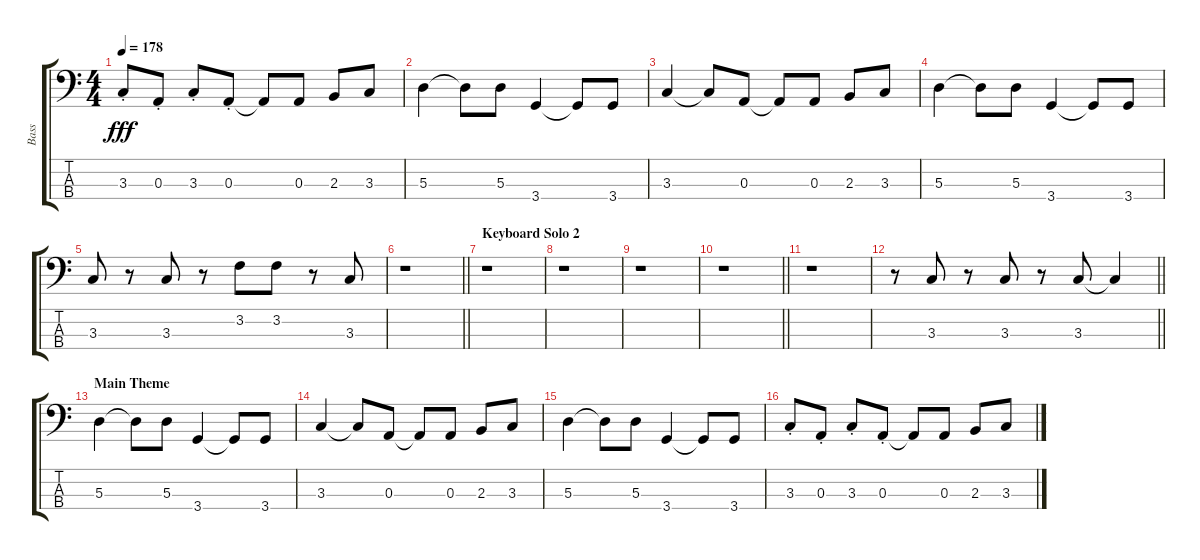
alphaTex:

\track ("Bass" "Bass") {instrument electricbassfinger}
\staff {score tabs}
\tuning (G2 D2 A1 E1) {hide}
\ts (4 4)
\tempo 178
\clef f4
\ks c
3.3{st}.8{dy fff} 0.3{st}.8 3.3{st}.8 0.3{st}.8 0.3{t}.8 0.3.8 2.3.8 3.3.8 |
5.3.4 5.3{t}.8 5.3.8 3.4.4 3.4{t}.8 3.4.8 |
3.3.4 3.3{t}.8 0.3.8 0.3{t}.8 0.3.8 2.3.8 3.3.8 |
5.3.4 5.3{t}.8 5.3.8 3.4.4 3.4{t}.8 3.4.8 |
3.3.8 r.8 3.3.8 r.8 3.2.8 3.2.8 r.8 3.3.8 |
\barLineRight lightlight
r.1 |
\section ("" "Keyboard Solo 2")
r.1 |
r.1 |
r.1 |
\barLineRight lightlight
r.1 |
r.1 |
\barLineRight lightlight
r.8 3.3.8 r.8 3.3.8 r.8 3.3.8 3.3{t}.4 |
\section ("" "Main Theme")
5.3.4 5.3{t}.8 5.3.8 3.4.4 3.4{t}.8 3.4.8 |
3.3.4 3.3{t}.8 0.3.8 0.3{t}.8 0.3.8 2.3.8 3.3.8 |
5.3.4 5.3{t}.8 5.3.8 3.4.4 3.4{t}.8 3.4.8 |
3.3{st}.8 0.3{st}.8 3.3{st}.8 0.3{st}.8 0.3{t}.8 0.3.8 2.3.8 3.3.8
